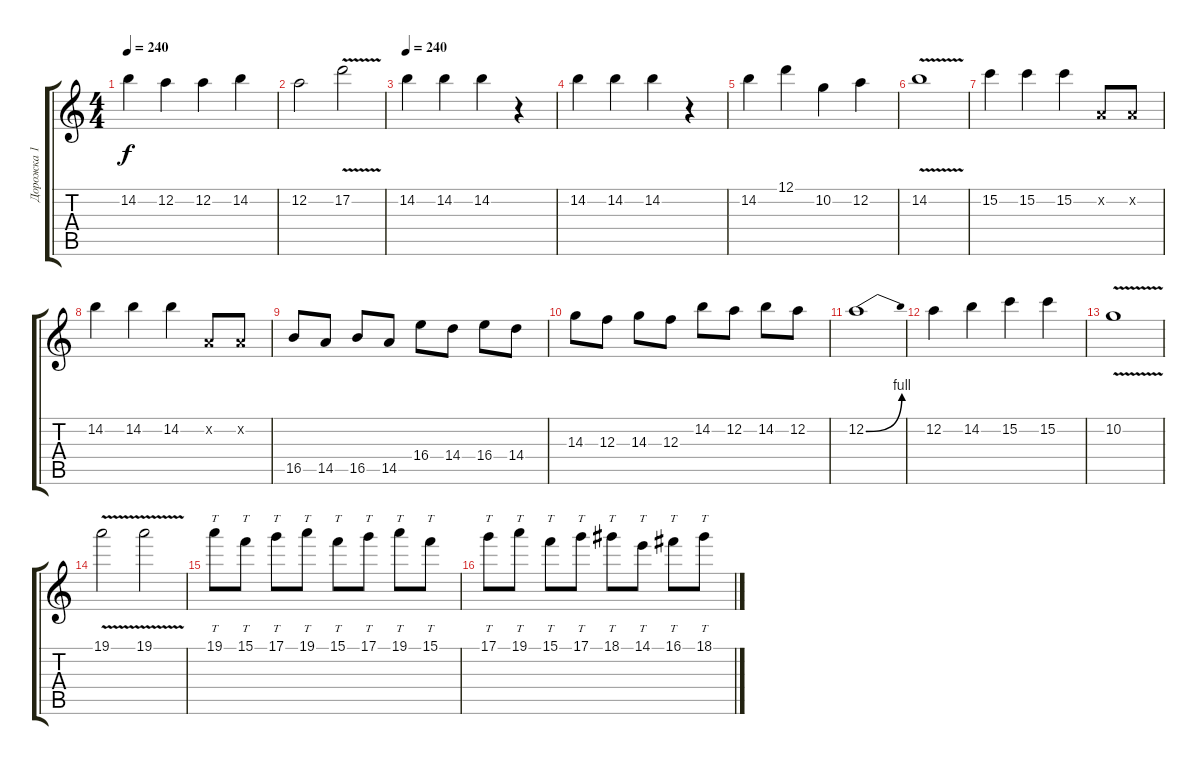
\track ("Дорожка 1" "Дорожка 1") {instrument distortionguitar}
\staff {score tabs}
\tuning (D4 A3 F3 C3 G2 D2) {hide}
\ts (4 4)
\tempo 240
\clef g2
\ks c
14.2.4{dy f} 12.2.4 12.2.4 14.2.4 |
12.2.2 17.2{v}.2 |
\tempo 240
14.2.4 14.2.4 14.2.4 r.4 |
14.2.4 14.2.4 14.2.4 r.4 |
14.2.4 12.1.4 10.2.4 12.2.4 |
14.2{v}.1 |
15.2.4 15.2.4 15.2.4 0.2{x}.8 0.2{x}.8 |
14.2.4 14.2.4 14.2.4 0.2{x}.8 0.2{x}.8 |
16.5.8 14.5.8 16.5.8 14.5.8 16.4.8 14.4.8 16.4.8 14.4.8 |
14.3.8 12.3.8 14.3.8 12.3.8 14.2.8 12.2.8 14.2.8 12.2.8 |
12.2{be (bend 0 0 60 4)}.1 |
12.2.4 14.2.4 15.2.4 15.2.4 |
10.2{v}.1 |
19.1{v}.2 19.1{v}.2 |
19.1.8{tt} 15.1.8{tt} 17.1.8{tt} 19.1.8{tt} 15.1.8{tt} 17.1.8{tt} 19.1.8{tt} 15.1.8{tt} |
17.1.8{tt} 19.1.8{tt} 15.1.8{tt} 17.1.8{tt} 18.1.8{tt} 14.1.8{tt} 16.1.8{tt} 18.1.8{tt}
